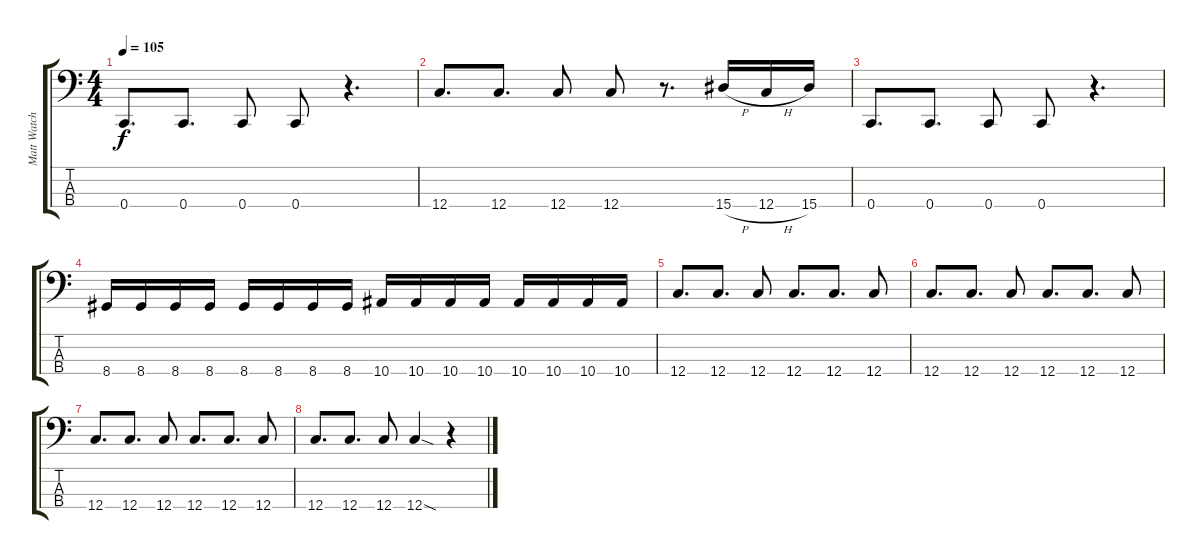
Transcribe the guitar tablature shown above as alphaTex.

\track ("Matt Watcher - Bass" "Matt Watch") {instrument electricbasspick}
\staff {score tabs}
\tuning (F2 C2 G1 C1) {hide}
\ts (4 4)
\tempo 105
\clef f4
\ks c
0.4.8{d dy f} 0.4.8{d} 0.4.8 0.4.8 r.4{d} |
12.4.8{d} 12.4.8{d} 12.4.8 12.4.8 r.8{d} 15.4{h}.16 12.4{h}.16 15.4.16 |
0.4.8{d} 0.4.8{d} 0.4.8 0.4.8 r.4{d} |
8.4.16 8.4.16 8.4.16 8.4.16 8.4.16 8.4.16 8.4.16 8.4.16 10.4.16 10.4.16 10.4.16 10.4.16 10.4.16 10.4.16 10.4.16 10.4.16 |
12.4.8{d} 12.4.8{d} 12.4.8 12.4.8{d} 12.4.8{d} 12.4.8 |
12.4.8{d} 12.4.8{d} 12.4.8 12.4.8{d} 12.4.8{d} 12.4.8 |
12.4.8{d} 12.4.8{d} 12.4.8 12.4.8{d} 12.4.8{d} 12.4.8 |
12.4.8{d} 12.4.8{d} 12.4.8 12.4{sod}.4 r.4
